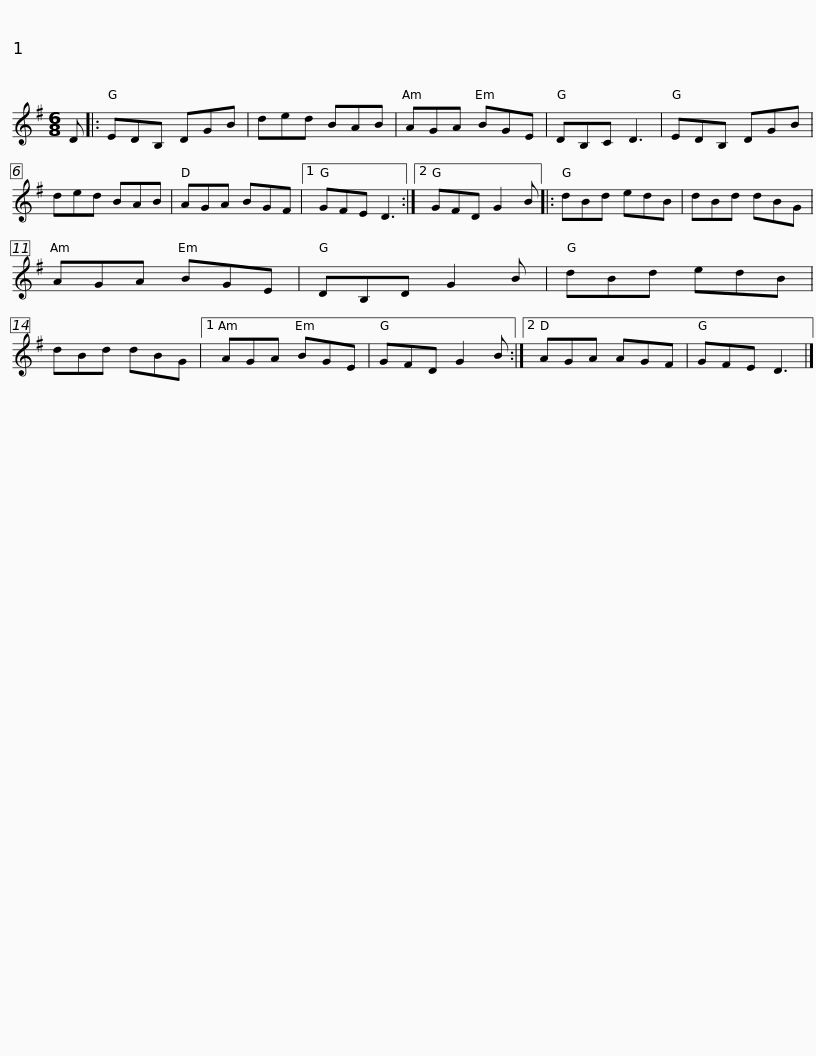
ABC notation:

X:1
L:1/8
M:6/8
I:linebreak $
K:G
V:1 treble
V:1
 D |: EDB, DGB | ded BAB | AGA BGE | DB,C D3 | %5
 EDB, DGB | ded BAB | AGA BGF |1$ GFE D3 :|2 GFD G2 B |: %10
 dBd edB | dBd dBG | AGA BGE | DB,D G2 B | dBd edB |$ %15
 dBd dBG |1 AGA BGE | GFD G2 B :|2 AGA AGF | GFE D3 |] %20
